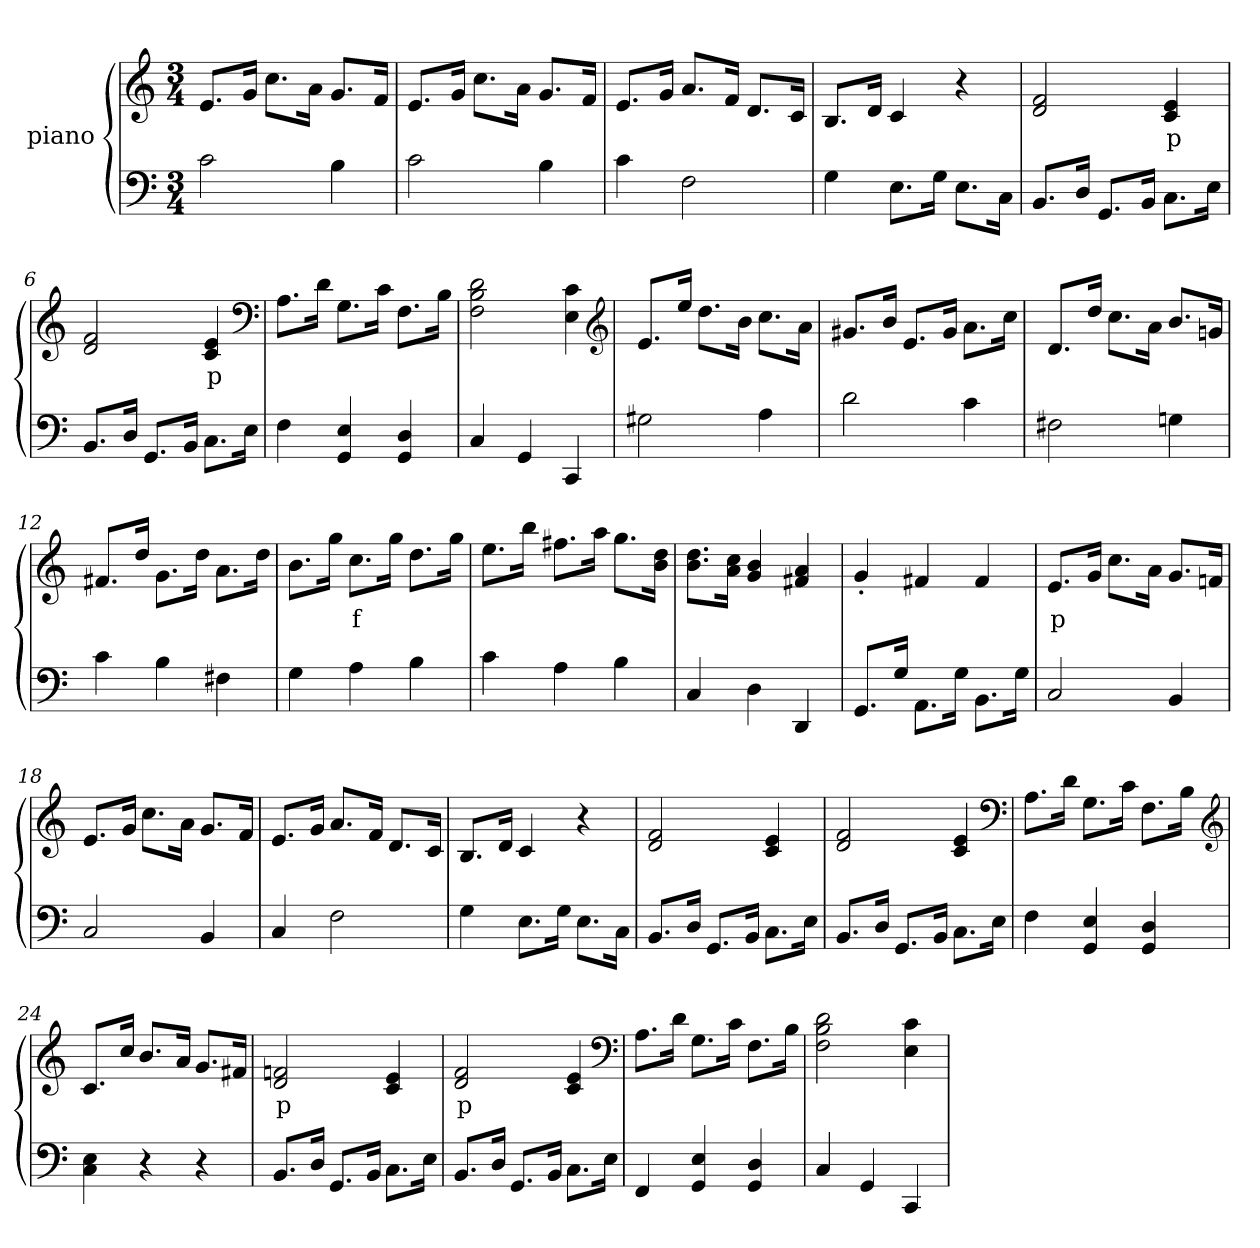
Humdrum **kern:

**kern	**kern	**text
*part2	*part1	*part1
*staff2	*staff1	*staff1
*I"piano	*I"piano	*
*clefF4	*clefG2	*
*k[]	*k[]	*
*C:	*C:	*
*M3/4	*M3/4	*
=1	=1	=1
2c\	8.e/L	.
.	16g/Jk	.
.	8.cc\L	.
.	16a\Jk	.
4B\	8.g/L	.
.	16f/Jk	.
=2	=2	=2
2c\	8.e/L	.
.	16g/Jk	.
.	8.cc\L	.
.	16a\Jk	.
4B\	8.g/L	.
.	16f/Jk	.
=3	=3	=3
4c\	8.e/L	.
.	16g/Jk	.
2F\	8.a/L	.
.	16f/Jk	.
.	8.d/L	.
.	16c/Jk	.
=4	=4	=4
4G\	8.B/L	.
.	16d/Jk	.
8.E\L	4c/	.
16G\Jk	.	.
8.E\L	4r	.
16C\Jk	.	.
=5	=5	=5
8.BB/L	2d/ 2f/	.
16D/Jk	.	.
8.GG/L	.	.
16BB/Jk	.	.
8.C\L	4c/ 4e/	p
16E\Jk	.	.
=6	=6	=6
8.BB/L	2d/ 2f/	.
16D/Jk	.	.
8.GG/L	.	.
16BB/Jk	.	.
8.C\L	4c/ 4e/	p
16E\Jk	.	.
*	*clefF4	*
=7	=7	=7
4F\	8.A\L	.
.	16d\Jk	.
4GG/ 4E/	8.G\L	.
.	16c\Jk	.
4GG/ 4D/	8.F\L	.
.	16B\Jk	.
=8	=8	=8
4C/	2F\ 2B\ 2d\	.
4GG/	.	.
4CC/	4E\ 4c\	.
*	*clefG2	*
=9	=9	=9
2G#X\	8.e/L	.
.	16ee/Jk	.
.	8.dd\L	.
.	16b\Jk	.
4A\	8.cc\L	.
.	16a\Jk	.
=10	=10	=10
2d\	8.g#X/L	.
.	16b/Jk	.
.	8.e/L	.
.	16g#/Jk	.
4c\	8.a\L	.
.	16cc\Jk	.
=11	=11	=11
2F#X\	8.d/L	.
.	16dd/Jk	.
.	8.cc\L	.
.	16a\Jk	.
4Gn\	8.b/L	.
.	16gn/Jk	.
=12	=12	=12
4c\	8.f#X/L	.
.	16dd/Jk	.
4B\	8.g\L	.
.	16dd\Jk	.
4F#X\	8.a\L	.
.	16dd\Jk	.
=13	=13	=13
4G\	8.b\L	.
.	16gg\Jk	.
4A\	8.cc\L	f
.	16gg\Jk	.
4B\	8.dd\L	.
.	16gg\Jk	.
=14	=14	=14
4c\	8.ee\L	.
.	16bb\Jk	.
4A\	8.ff#X\L	.
.	16aa\Jk	.
4B\	8.gg\L	.
.	16b\ 16dd\Jk	.
=15	=15	=15
4C/	8.b\ 8.dd\L	.
.	16a\ 16cc\Jk	.
4D\	4g/ 4b/	.
4DD/	4f#X/ 4a/	.
=16	=16	=16
8.GG/L	4g'>/	.
16G/Jk	.	.
8.AA\L	4f#X/	.
16G\Jk	.	.
8.BB\L	4f#/	.
16G\Jk	.	.
=17	=17	=17
2C/	8.e/L	p
.	16g/Jk	.
.	8.cc\L	.
.	16a\Jk	.
4BB/	8.g/L	.
.	16fn/Jk	.
=18	=18	=18
2C/	8.e/L	.
.	16g/Jk	.
.	8.cc\L	.
.	16a\Jk	.
4BB/	8.g/L	.
.	16f/Jk	.
=19	=19	=19
4C/	8.e/L	.
.	16g/Jk	.
2F\	8.a/L	.
.	16f/Jk	.
.	8.d/L	.
.	16c/Jk	.
=20	=20	=20
4G\	8.B/L	.
.	16d/Jk	.
8.E\L	4c/	.
16G\Jk	.	.
8.E\L	4r	.
16C\Jk	.	.
=21	=21	=21
8.BB/L	2d/ 2f/	.
16D/Jk	.	.
8.GG/L	.	.
16BB/Jk	.	.
8.C\L	4c/ 4e/	.
16E\Jk	.	.
=22	=22	=22
8.BB/L	2d/ 2f/	.
16D/Jk	.	.
8.GG/L	.	.
16BB/Jk	.	.
8.C\L	4c/ 4e/	.
16E\Jk	.	.
*	*clefF4	*
=23	=23	=23
4F\	8.A\L	.
.	16d\Jk	.
4GG/ 4E/	8.G\L	.
.	16c\Jk	.
4GG/ 4D/	8.F\L	.
.	16B\Jk	.
*	*clefG2	*
=24	=24	=24
4C\ 4E\	8.c/L	.
.	16cc/Jk	.
4r	8.b/L	.
.	16a/Jk	.
4r	8.g/L	.
.	16f#X/Jk	.
=25	=25	=25
8.BB/L	2d/ 2fn/	p
16D/Jk	.	.
8.GG/L	.	.
16BB/Jk	.	.
8.C\L	4c/ 4e/	.
16E\Jk	.	.
=26	=26	=26
8.BB/L	2d/ 2f/	p
16D/Jk	.	.
8.GG/L	.	.
16BB/Jk	.	.
8.C\L	4c/ 4e/	.
16E\Jk	.	.
*	*clefF4	*
=27	=27	=27
4FF/	8.A\L	.
.	16d\Jk	.
4GG/ 4E/	8.G\L	.
.	16c\Jk	.
4GG/ 4D/	8.F\L	.
.	16B\Jk	.
=28	=28	=28
4C/	2F\ 2B\ 2d\	.
4GG/	.	.
4CC/	4E\ 4c\	.
=	=	=
*-	*-	*-
